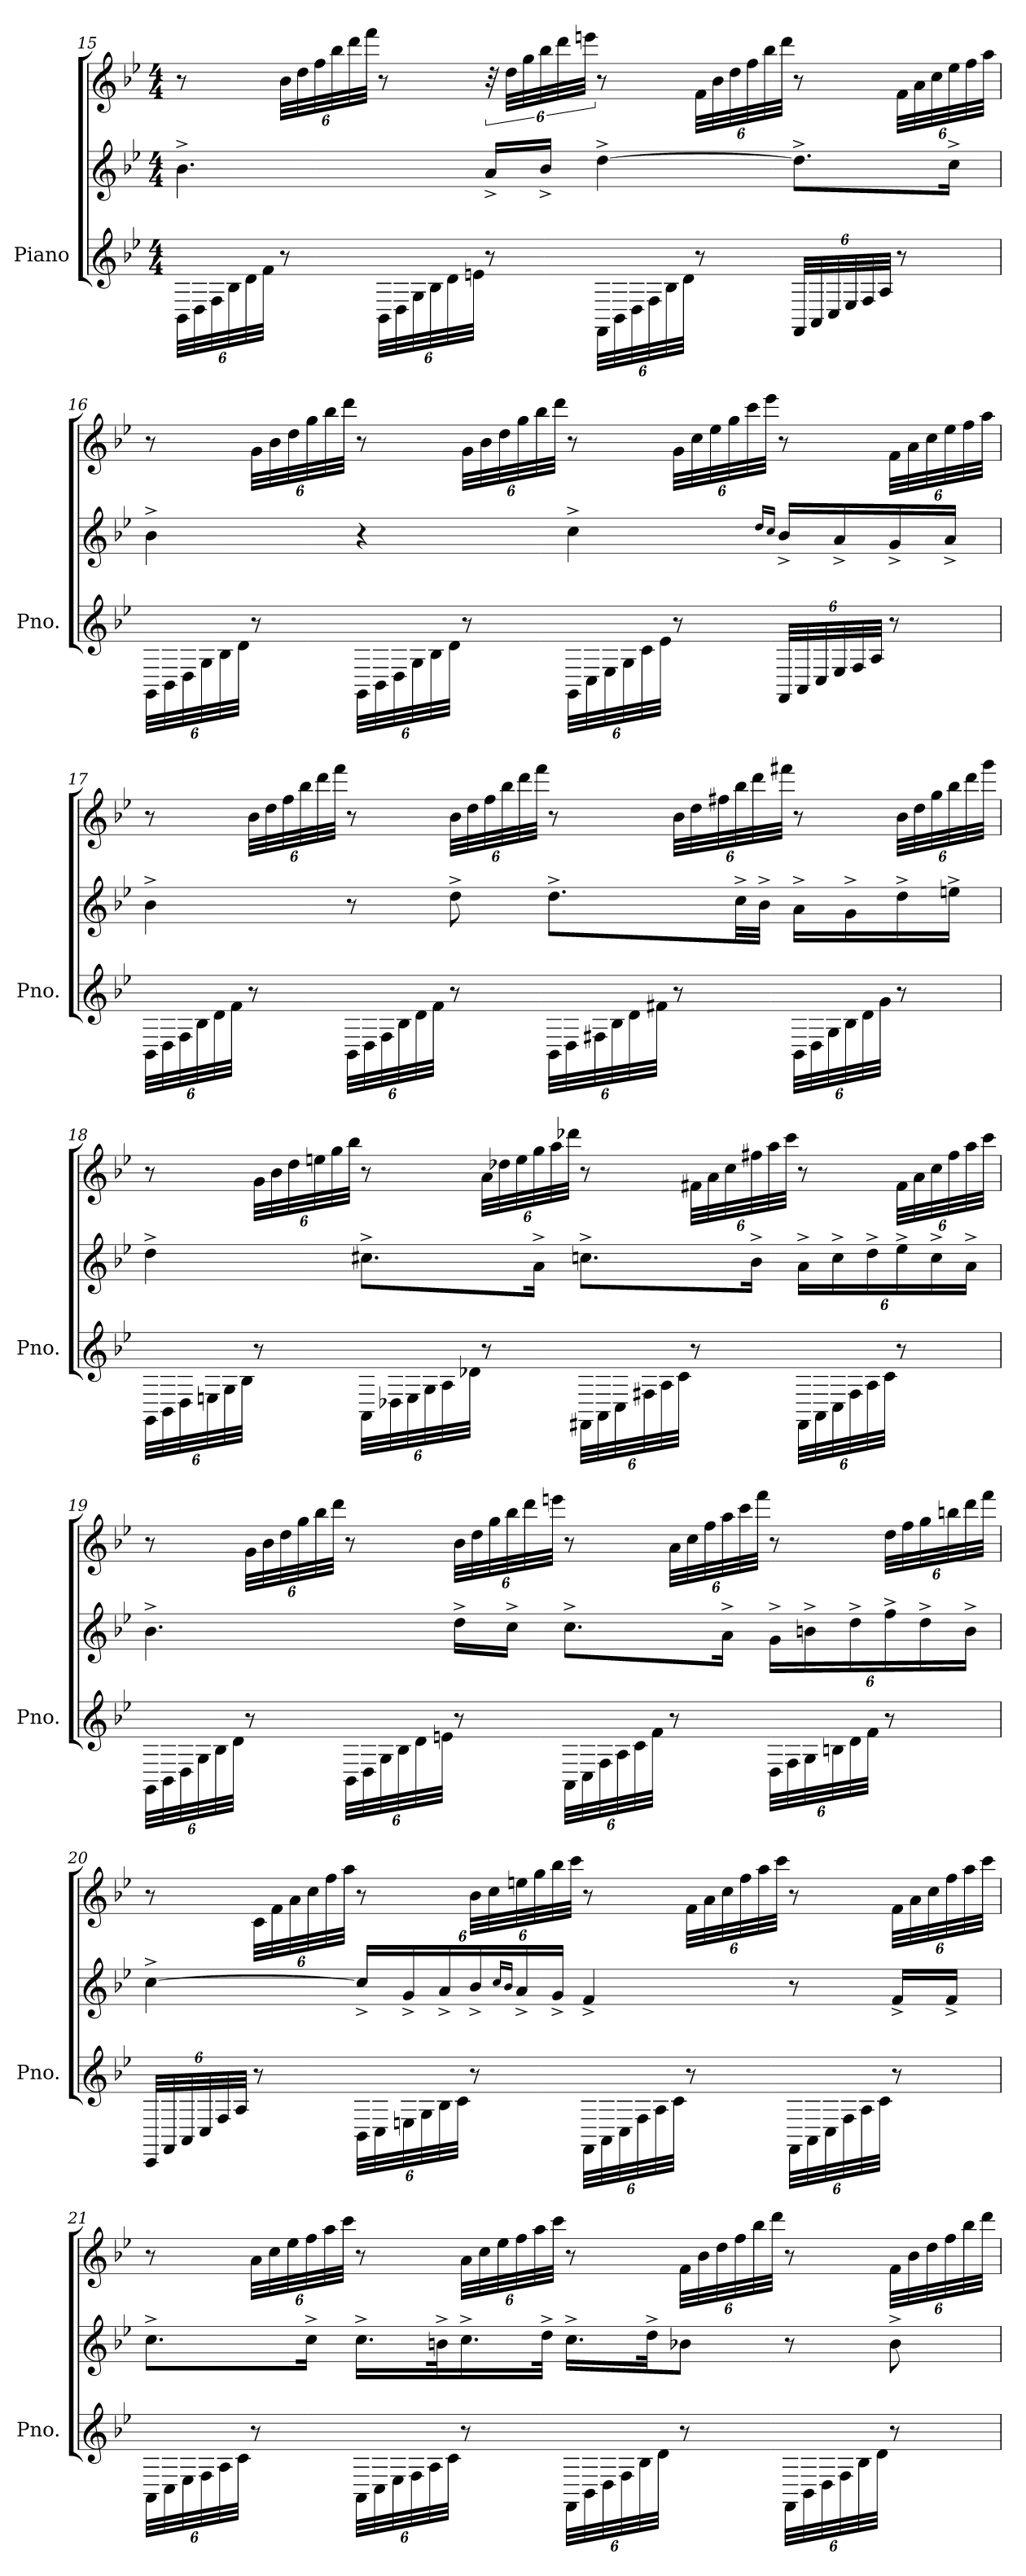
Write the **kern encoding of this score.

**kern	**kern	**kern	**dynam
*part1	*part1	*part1	*part1
*staff3	*staff2	*staff1	*staff1/2/3
*I"Piano	*	*	*
*I'Pno.	*	*	*
!!LO:LB:g=z
*clefG2	*clefG2	*clefG2	*
*k[b-e-]	*k[b-e-]	*k[b-e-]	*
*M4/4	*M4/4	*M4/4	*
*MM30	*MM30	*MM30	*
*Xbrackettup	*	*	*
=15	=15	=15	=15
*	*	*^	*
48BB-\LLL	4.b-^\	8r	12ryy	.
48D\	.	.	.	.
48F\	.	.	.	.
48B-\	.	.	.	.
!	!	!	!	!LO:DY:a
48d\	.	.	3%2ryy	other-dynamics
48f\JJJ	.	.	.	.
*	*	*Xbrackettup	*	*
8r	.	48b-\LLL	.	.
.	.	48dd\	.	.
.	.	48ff\	.	.
.	.	48bb-\	.	.
.	.	48ddd\	.	.
.	.	48fff\JJJ	.	.
48BB-\LLL	.	8r	.	.
48D\	.	.	.	.
48G\	.	.	.	.
48B-\	.	.	.	.
48d\	.	.	.	.
48en\JJJ	.	.	.	.
*	*	*brackettup	*	*
8r	16a^/LL	48r	.	.
.	.	48dd\LLL	.	.
.	.	48gg\	.	.
.	16b-^/JJ	48bb-\	.	.
.	.	48ddd\	.	.
.	.	48eeen\JJJ	.	.
48FF\LLL	[4dd^\	8r	.	.
48BB-\	.	.	.	.
48D\	.	.	.	.
48F\	.	.	.	.
48B-\	.	.	.	.
48d\JJJ	.	.	.	.
*	*	*Xbrackettup	*	*
8r	.	48f\LLL	.	.
.	.	48b-\	.	.
.	.	48dd\	.	.
.	.	48ff\	.	.
.	.	48bb-\	.	.
.	.	48ddd\JJJ	.	.
48FF/LLL	8.dd^\L]	8r	6.ryy	.
48AA/	.	.	.	.
48C/	.	.	.	.
48E-/	.	.	.	.
48F/	.	.	.	.
48A/JJJ	.	.	.	.
8r	.	48f\LLL	.	.
.	.	48a\	.	.
.	.	48cc\	.	.
.	16cc^\Jk	48ee-\	.	.
.	.	48ff\	.	.
.	.	48aa\JJJ	.	.
*	*	*v	*v	*
!!LO:PB:g=z
=16	=16	=16	=16
48GG\LLL	4b-^\	8r	.
48BB-\	.	.	.
48D\	.	.	.
48G\	.	.	.
48B-\	.	.	.
48d\JJJ	.	.	.
8r	.	48g\LLL	.
.	.	48b-\	.
.	.	48dd\	.
.	.	48gg\	.
.	.	48bb-\	.
.	.	48ddd\JJJ	.
48GG\LLL	4r	8r	.
48BB-\	.	.	.
48D\	.	.	.
48G\	.	.	.
48B-\	.	.	.
48d\JJJ	.	.	.
8r	.	48g\LLL	.
.	.	48b-\	.
.	.	48dd\	.
.	.	48gg\	.
.	.	48bb-\	.
.	.	48ddd\JJJ	.
48GG\LLL	4cc^\	8r	.
48C\	.	.	.
48E-\	.	.	.
48G\	.	.	.
48c\	.	.	.
48e-\JJJ	.	.	.
8r	.	48g\LLL	.
.	.	48cc\	.
.	.	48ee-\	.
.	.	48gg\	.
.	.	48ccc\	.
.	.	48eee-\JJJ	.
.	16qdd/LL	.	.
.	16qcc/JJ	.	.
48FF/LLL	16b-^/LL	8r	.
48AA/	.	.	.
48C/	.	.	.
48E-/	16a^/	.	.
48F/	.	.	.
48A/JJJ	.	.	.
8r	16g^/	48f\LLL	.
.	.	48a\	.
.	.	48cc\	.
.	16a^/JJ	48ee-\	.
.	.	48ff\	.
.	.	48aa\JJJ	.
!!LO:LB:g=z
=17	=17	=17	=17
48BB-\LLL	4b-^\	8r	.
48D\	.	.	.
48F\	.	.	.
48B-\	.	.	.
48d\	.	.	.
48f\JJJ	.	.	.
8r	.	48b-\LLL	.
.	.	48dd\	.
.	.	48ff\	.
.	.	48bb-\	.
.	.	48ddd\	.
.	.	48fff\JJJ	.
48BB-\LLL	8r	8r	.
48D\	.	.	.
48F\	.	.	.
48B-\	.	.	.
48d\	.	.	.
48f\JJJ	.	.	.
8r	8dd^\	48b-\LLL	.
.	.	48dd\	.
.	.	48ff\	.
.	.	48bb-\	.
.	.	48ddd\	.
.	.	48fff\JJJ	.
48BB-\LLL	8.dd^\L	8r	.
48D\	.	.	.
48F#X\	.	.	.
48B-\	.	.	.
48d\	.	.	.
48f#X\JJJ	.	.	.
8r	.	48b-\LLL	.
.	.	48dd\	.
.	.	48ff#X\	.
.	32cc^\LL	48bb-\	.
.	.	48ddd\	.
.	32b-^\JJJ	.	.
.	.	48fff#X\JJJ	.
48BB-\LLL	16a^\LL	8r	.
48D\	.	.	.
48G\	.	.	.
48B-\	16g^\	.	.
48d\	.	.	.
48g\JJJ	.	.	.
8r	16dd^\	48b-\LLL	.
.	.	48dd\	.
.	.	48gg\	.
.	16een^\JJ	48bb-\	.
.	.	48ddd\	.
.	.	48ggg\JJJ	.
!!LO:LB:g=z
=18	=18	=18	=18
48GG\LLL	4dd^\	8r	.
48BB-\	.	.	.
48D\	.	.	.
48En\	.	.	.
48G\	.	.	.
48B-\JJJ	.	.	.
8r	.	48g\LLL	.
.	.	48b-\	.
.	.	48dd\	.
.	.	48een\	.
.	.	48gg\	.
.	.	48bb-\JJJ	.
48AA\LLL	8.cc#X^\L	8r	.
48D-X\	.	.	.
48E\	.	.	.
48G\	.	.	.
48A\	.	.	.
48d-X\JJJ	.	.	.
8r	.	48a\LLL	.
.	.	48dd-X\	.
.	.	48ee\	.
.	16a^\Jk	48gg\	.
.	.	48aa\	.
.	.	48ddd-X\JJJ	.
48FF#X\LLL	8.ccn^\L	8r	.
48AA\	.	.	.
48C\	.	.	.
48F#X\	.	.	.
48A\	.	.	.
48c\JJJ	.	.	.
8r	.	48f#X\LLL	.
.	.	48a\	.
.	.	48cc\	.
.	16b-^\Jk	48ff#X\	.
.	.	48aa\	.
.	.	48ccc\JJJ	.
*	*Xbrackettup	*	*
48FF#\LLL	24a^\LL	8r	.
48AA\	.	.	.
48C\	24cc^\	.	.
48F#\	.	.	.
48A\	24dd^\	.	.
48c\JJJ	.	.	.
8r	24ee-^\	48f#\LLL	.
.	.	48a\	.
.	24cc^\	48cc\	.
.	.	48ff#\	.
.	24a^\JJ	48aa\	.
.	.	48ccc\JJJ	.
!!LO:LB:g=z
=19	=19	=19	=19
48GG\LLL	4.b-^\	8r	.
48BB-\	.	.	.
48D\	.	.	.
48G\	.	.	.
48B-\	.	.	.
48d\JJJ	.	.	.
8r	.	48g\LLL	.
.	.	48b-\	.
.	.	48dd\	.
.	.	48gg\	.
.	.	48bb-\	.
.	.	48ddd\JJJ	.
48BB-\LLL	.	8r	.
48D\	.	.	.
48G\	.	.	.
48B-\	.	.	.
48d\	.	.	.
48en\JJJ	.	.	.
8r	16dd^\LL	48b-\LLL	.
.	.	48dd\	.
.	.	48gg\	.
.	16cc^\JJ	48bb-\	.
.	.	48ddd\	.
.	.	48eeen\JJJ	.
48AA\LLL	8.cc^\L	8r	.
48C\	.	.	.
48F\	.	.	.
48A\	.	.	.
48c\	.	.	.
48f\JJJ	.	.	.
8r	.	48a\LLL	.
.	.	48cc\	.
.	.	48ff\	.
.	16a^\Jk	48aa\	.
.	.	48ccc\	.
.	.	48fff\JJJ	.
48D\LLL	24g^\LL	8r	.
48F\	.	.	.
48G\	24bn^\	.	.
48Bn\	.	.	.
48d\	24dd^\	.	.
48f\JJJ	.	.	.
8r	24ff^\	48dd\LLL	.
.	.	48ff\	.
.	24dd^\	48gg\	.
.	.	48bbn\	.
.	24b^\JJ	48ddd\	.
.	.	48fff\JJJ	.
!!LO:PB:g=z
=20	=20	=20	=20
48CC/LLL	[4cc^\	8r	.
48FF/	.	.	.
48AA/	.	.	.
48C/	.	.	.
48F/	.	.	.
48A/JJJ	.	.	.
8r	.	48c\LLL	.
.	.	48f\	.
.	.	48a\	.
.	.	48cc\	.
.	.	48ff\	.
.	.	48aa\JJJ	.
48BB-\LLL	24cc^/LL]	8r	.
48C\	.	.	.
48En\	24g^/	.	.
48G\	.	.	.
48B-\	24a^/	.	.
48c\JJJ	.	.	.
8r	24b-^/	48b-\LLL	.
.	.	48cc\	.
.	16qcc/LL	.	.
.	16qb-/JJ	.	.
.	24a^/	48een\	.
.	.	48gg\	.
.	24g^/JJ	48bb-\	.
.	.	48ccc\JJJ	.
48FF\LLL	4f^/	8r	.
48AA\	.	.	.
48C\	.	.	.
48F\	.	.	.
48A\	.	.	.
48c\JJJ	.	.	.
8r	.	48f\LLL	.
.	.	48a\	.
.	.	48cc\	.
.	.	48ff\	.
.	.	48aa\	.
.	.	48ccc\JJJ	.
48FF\LLL	8r	8r	.
48AA\	.	.	.
48C\	.	.	.
48F\	.	.	.
48A\	.	.	.
48c\JJJ	.	.	.
8r	16f^/LL	48f\LLL	.
.	.	48a\	.
.	.	48cc\	.
.	16f^/JJ	48ff\	.
.	.	48aa\	.
.	.	48ccc\JJJ	.
!!LO:LB:g=z
=21	=21	=21	=21
48AA\LLL	8.cc^\L	8r	.
48C\	.	.	.
48E-\	.	.	.
48F\	.	.	.
48A\	.	.	.
48c\JJJ	.	.	.
8r	.	48a\LLL	.
.	.	48cc\	.
.	.	48ee-\	.
.	16cc^\Jk	48ff\	.
.	.	48aa\	.
.	.	48ccc\JJJ	.
48AA\LLL	16.cc^\LL	8r	.
48C\	.	.	.
48E-\	.	.	.
48F\	.	.	.
48A\	.	.	.
.	32bn^\K	.	.
48c\JJJ	.	.	.
8r	16.cc^\	48a\LLL	.
.	.	48cc\	.
.	.	48ee-\	.
.	.	48ff\	.
.	.	48aa\	.
.	32dd^\JJk	.	.
.	.	48ccc\JJJ	.
48FF\LLL	16.cc^\LL	8r	.
48BB-\	.	.	.
48D\	.	.	.
48F\	.	.	.
48B-\	.	.	.
.	32dd^\JK	.	.
48d\JJJ	.	.	.
8r	8b-X\J	48f\LLL	.
.	.	48b-\	.
.	.	48dd\	.
.	.	48ff\	.
.	.	48bb-\	.
.	.	48ddd\JJJ	.
48FF\LLL	8r	8r	.
48BB-\	.	.	.
48D\	.	.	.
48F\	.	.	.
48B-\	.	.	.
48d\JJJ	.	.	.
8r	8b-^\	48f\LLL	.
.	.	48b-\	.
.	.	48dd\	.
.	.	48ff\	.
.	.	48bb-\	.
.	.	48ddd\JJJ	.
=	=	=	=
*-	*-	*-	*-
